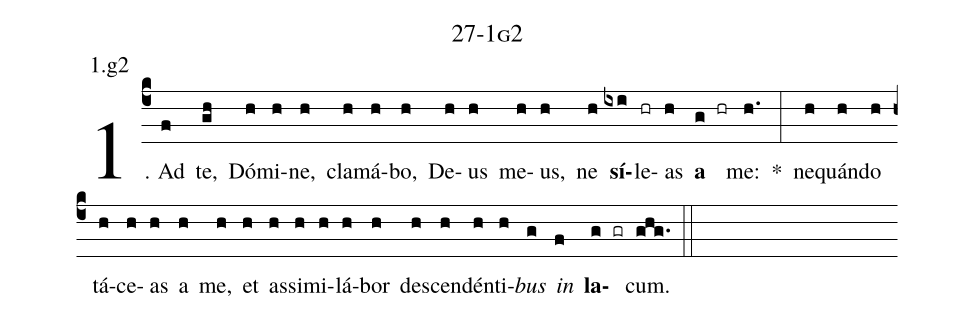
name: 27-1g2;
annotation: 1.g2;
%%
(c4)1. Ad(f) te,(gh) Dó(h)mi(h)ne,(h) cla(h)má(h)bo,(h) De(h)us(h) me(h)us,(h) ne(h) <b>sí</b>(ixi)le(hr)as(h) <b>a</b>(g hr) me:(h.) *(:) ne(h)quán(h)do(h) tá(h)ce(h)as(h) a(h) me,(h) et(h) as(h)si(h)mi(h)lá(h)bor(h) de(h)scen(h)dén(h)ti(h)<i>bus</i>(g) <i>in</i>(f) <b>la</b>(g gr)cum.(ghg.) (::)
